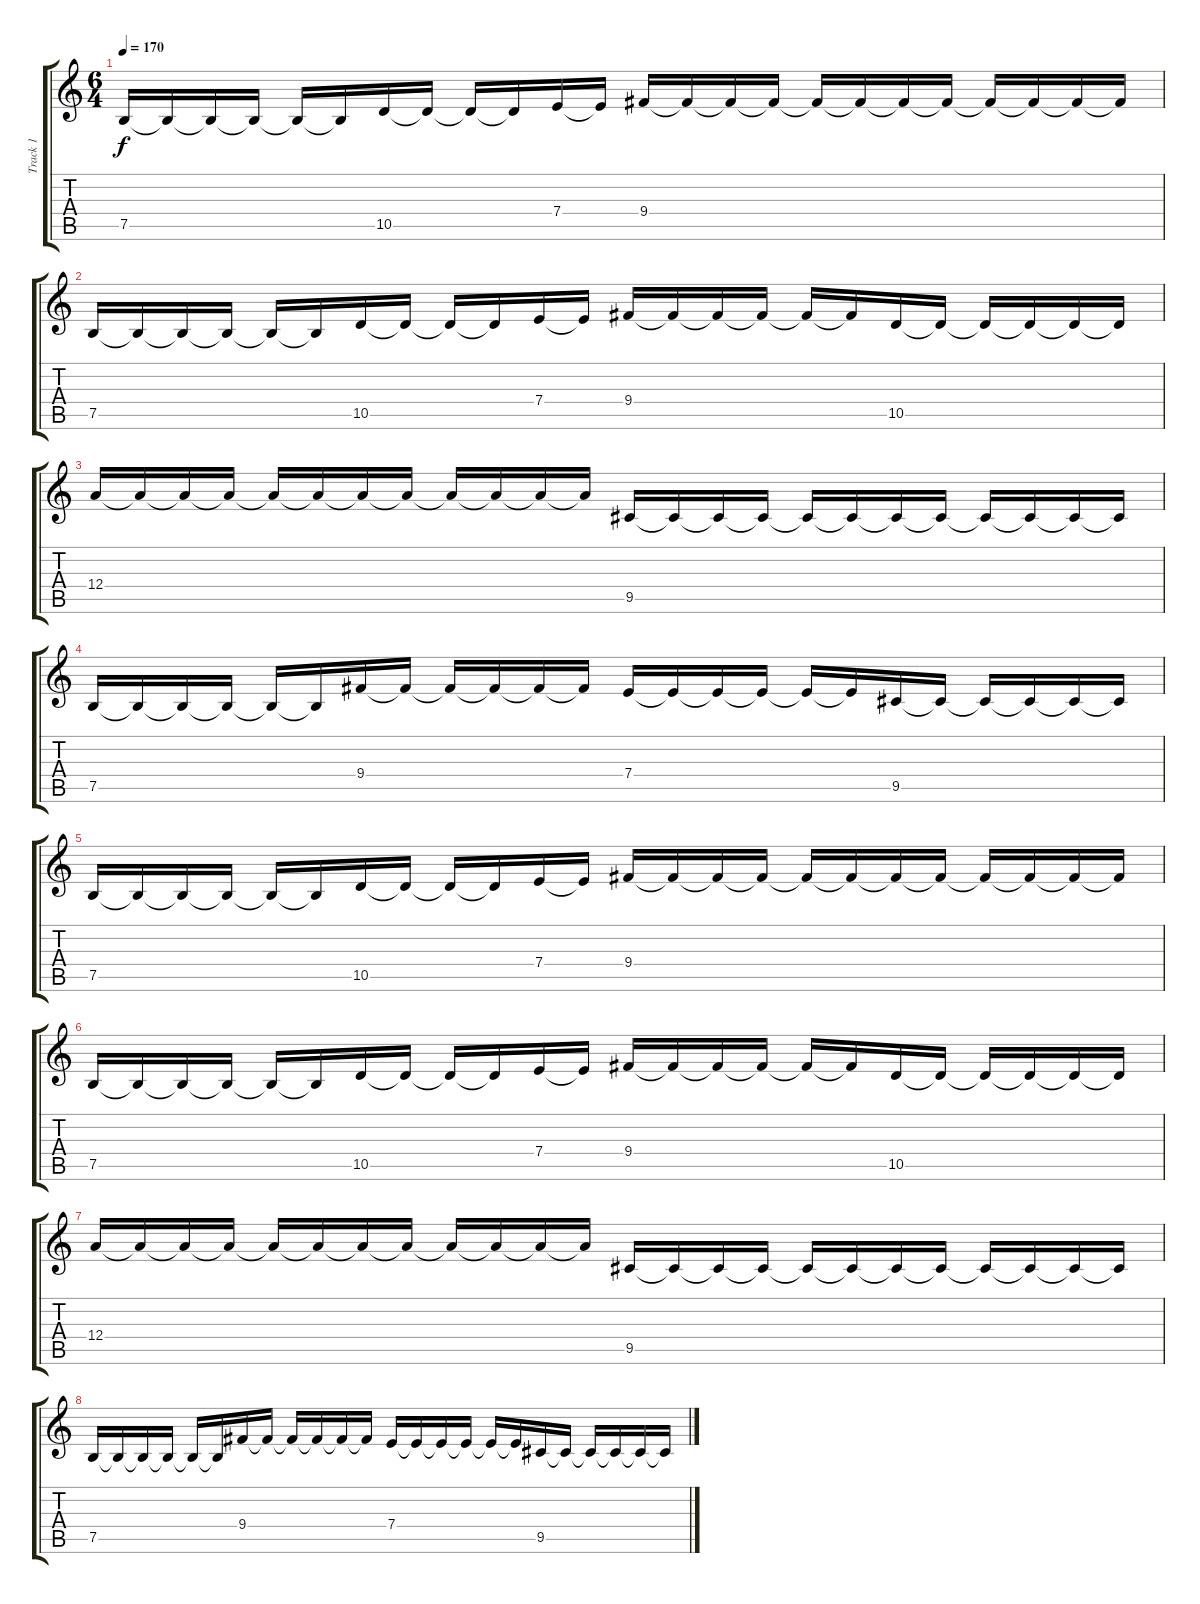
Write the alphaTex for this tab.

\track ("Track 1" "Track 1") {instrument distortionguitar}
\staff {score tabs}
\tuning (B3 Gb3 D3 A2 E2 B1) {hide}
\ts (6 4)
\tempo 170
\clef g2
\ks c
7.5.16{dy f} 7.5{t}.16 7.5{t}.16 7.5{t}.16 7.5{t}.16 7.5{t}.16 10.5.16 10.5{t}.16 10.5{t}.16 10.5{t}.16 7.4.16 7.4{t}.16 9.4.16 9.4{t}.16 9.4{t}.16 9.4{t}.16 9.4{t}.16 9.4{t}.16 9.4{t}.16 9.4{t}.16 9.4{t}.16 9.4{t}.16 9.4{t}.16 9.4{t}.16 |
7.5.16 7.5{t}.16 7.5{t}.16 7.5{t}.16 7.5{t}.16 7.5{t}.16 10.5.16 10.5{t}.16 10.5{t}.16 10.5{t}.16 7.4.16 7.4{t}.16 9.4.16 9.4{t}.16 9.4{t}.16 9.4{t}.16 9.4{t}.16 9.4{t}.16 10.5.16 10.5{t}.16 10.5{t}.16 10.5{t}.16 10.5{t}.16 10.5{t}.16 |
12.4.16 12.4{t}.16 12.4{t}.16 12.4{t}.16 12.4{t}.16 12.4{t}.16 12.4{t}.16 12.4{t}.16 12.4{t}.16 12.4{t}.16 12.4{t}.16 12.4{t}.16 9.5.16 9.5{t}.16 9.5{t}.16 9.5{t}.16 9.5{t}.16 9.5{t}.16 9.5{t}.16 9.5{t}.16 9.5{t}.16 9.5{t}.16 9.5{t}.16 9.5{t}.16 |
7.5.16 7.5{t}.16 7.5{t}.16 7.5{t}.16 7.5{t}.16 7.5{t}.16 9.4.16 9.4{t}.16 9.4{t}.16 9.4{t}.16 9.4{t}.16 9.4{t}.16 7.4.16 7.4{t}.16 7.4{t}.16 7.4{t}.16 7.4{t}.16 7.4{t}.16 9.5.16 9.5{t}.16 9.5{t}.16 9.5{t}.16 9.5{t}.16 9.5{t}.16 |
7.5.16 7.5{t}.16 7.5{t}.16 7.5{t}.16 7.5{t}.16 7.5{t}.16 10.5.16 10.5{t}.16 10.5{t}.16 10.5{t}.16 7.4.16 7.4{t}.16 9.4.16 9.4{t}.16 9.4{t}.16 9.4{t}.16 9.4{t}.16 9.4{t}.16 9.4{t}.16 9.4{t}.16 9.4{t}.16 9.4{t}.16 9.4{t}.16 9.4{t}.16 |
7.5.16 7.5{t}.16 7.5{t}.16 7.5{t}.16 7.5{t}.16 7.5{t}.16 10.5.16 10.5{t}.16 10.5{t}.16 10.5{t}.16 7.4.16 7.4{t}.16 9.4.16 9.4{t}.16 9.4{t}.16 9.4{t}.16 9.4{t}.16 9.4{t}.16 10.5.16 10.5{t}.16 10.5{t}.16 10.5{t}.16 10.5{t}.16 10.5{t}.16 |
12.4.16 12.4{t}.16 12.4{t}.16 12.4{t}.16 12.4{t}.16 12.4{t}.16 12.4{t}.16 12.4{t}.16 12.4{t}.16 12.4{t}.16 12.4{t}.16 12.4{t}.16 9.5.16 9.5{t}.16 9.5{t}.16 9.5{t}.16 9.5{t}.16 9.5{t}.16 9.5{t}.16 9.5{t}.16 9.5{t}.16 9.5{t}.16 9.5{t}.16 9.5{t}.16 |
7.5.16 7.5{t}.16 7.5{t}.16 7.5{t}.16 7.5{t}.16 7.5{t}.16 9.4.16 9.4{t}.16 9.4{t}.16 9.4{t}.16 9.4{t}.16 9.4{t}.16 7.4.16 7.4{t}.16 7.4{t}.16 7.4{t}.16 7.4{t}.16 7.4{t}.16 9.5.16 9.5{t}.16 9.5{t}.16 9.5{t}.16 9.5{t}.16 9.5{t}.16
